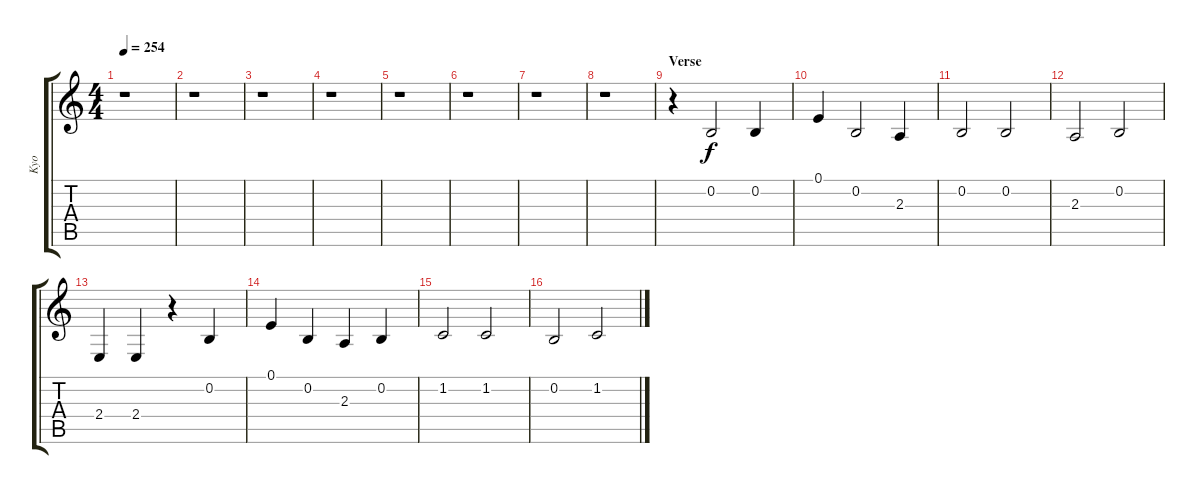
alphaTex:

\track ("Kyo" "Kyo") {instrument altosax}
\staff {score tabs}
\tuning (E4 B3 G3 D3 A2 E2) {hide}
\ts (4 4)
\tempo 254
\clef g2
\ks c
r.1{dy f} |
r.1 |
r.1 |
r.1 |
r.1 |
r.1 |
r.1 |
r.1 |
\section ("" "Verse")
r.4 0.2.2 0.2.4 |
0.1.4 0.2.2 2.3.4 |
0.2.2 0.2.2 |
2.3.2 0.2.2 |
2.4.4 2.4.4 r.4 0.2.4 |
0.1.4 0.2.4 2.3.4 0.2.4 |
1.2.2 1.2.2 |
0.2.2 1.2.2
